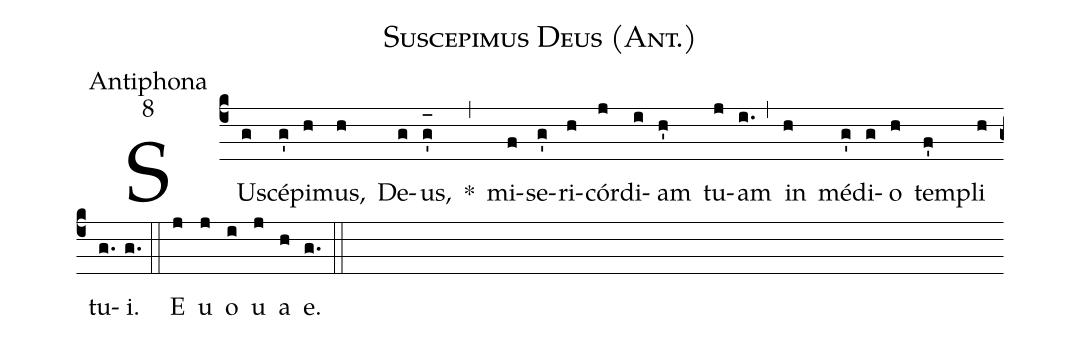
name:Suscepimus Deus (Ant.);
office-part:Antiphona;
mode:8;
%%
(c4) SUs(g)cé(g')pi(h)mus,(h) De(g)us,(g'_[oh:h]) *(,) mi(f)se(g')ri(h)cór(j)di(i)am(h') tu(j)am(i.) (,) in(h) mé(g')di(g)o(h) tem(f')pli(h) tu(g.)i.(g.) (::) <eu>E(j) u(j) o(i) u(j) a(h) e.</eu>(g.) (::)
